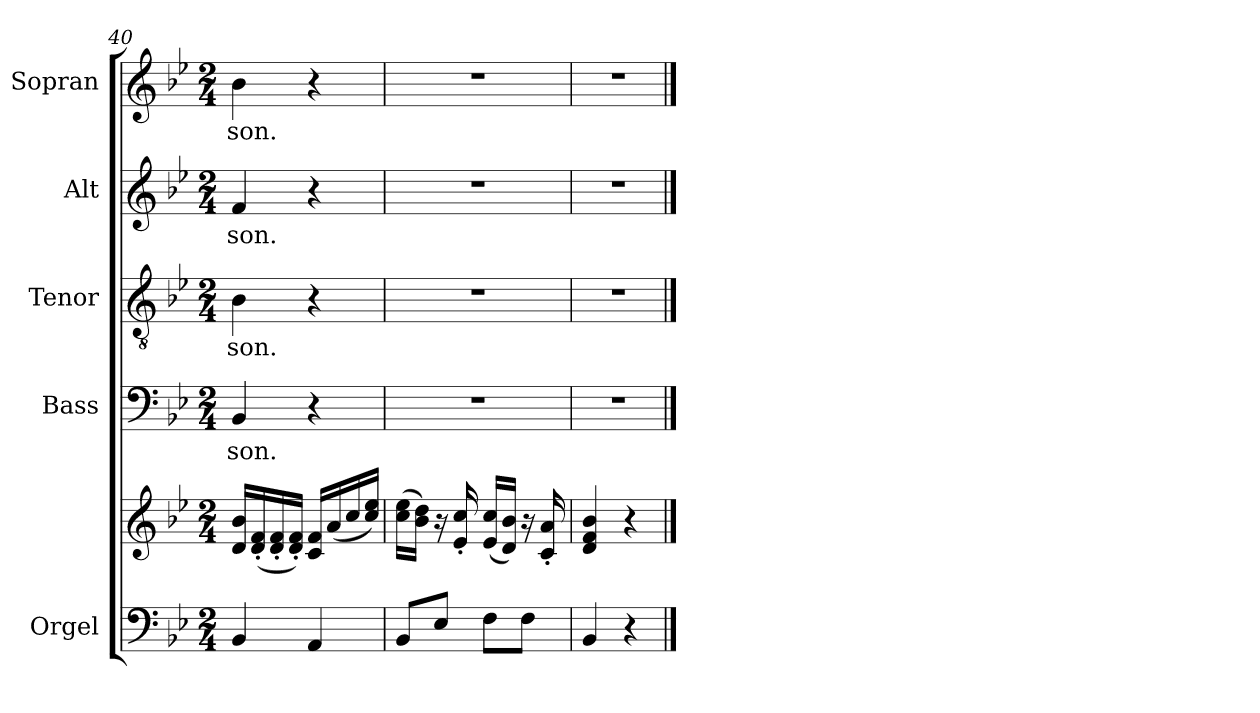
**kern	**kern	**kern	**text	**kern	**text	**kern	**text	**kern	**text
*part5	*part5	*part4	*part4	*part3	*part3	*part2	*part2	*part1	*part1
*staff6	*staff5	*staff4	*staff4	*staff3	*staff3	*staff2	*staff2	*staff1	*staff1
*I"Orgel	*	*I"Bass	*	*I"Tenor	*	*I"Alt	*	*I"Sopran	*
*I'Org.	*	*I'B.	*	*I'T.	*	*I'A.	*	*I'S.	*
*clefF4	*clefG2	*clefF4	*	*clefGv2	*	*clefG2	*	*clefG2	*
*k[b-e-]	*k[b-e-]	*k[b-e-]	*	*k[b-e-]	*	*k[b-e-]	*	*k[b-e-]	*
*B-:	*B-:	*B-:	*	*B-:	*	*B-:	*	*B-:	*
*M2/4	*M2/4	*M2/4	*	*M2/4	*	*M2/4	*	*M2/4	*
=40	=40	=40	=40	=40	=40	=40	=40	=40	=40
!	!	!	!LO:LY:b	!	!LO:LY:b	!	!LO:LY:b	!	!LO:LY:b
4BB-/	16d/ 16b-/LL	4BB-/	-son.	4B-\	-son.	4f/	-son.	4b-\	-son.
.	(<16d/'< 16f/'<	.	.	.	.	.	.	.	.
.	16d/'< 16f/'<	.	.	.	.	.	.	.	.
.	16d/'< 16f/'<JJ)	.	.	.	.	.	.	.	.
4AA/	16c/ 16f/LL	4r	.	4r	.	4r	.	4r	.
.	(<16a/	.	.	.	.	.	.	.	.
.	16cc/	.	.	.	.	.	.	.	.
.	16cc/ 16ee-/JJ)	.	.	.	.	.	.	.	.
=41	=41	=41	=41	=41	=41	=41	=41	=41	=41
8BB-/L	(>16cc\ 16ee-\LL	2r	.	2r	.	2r	.	2r	.
.	16b-\ 16dd\JJ)	.	.	.	.	.	.	.	.
8E-/J	16r	.	.	.	.	.	.	.	.
.	16e-/'< 16cc/'<	.	.	.	.	.	.	.	.
8F\L	(<16e-/ 16cc/LL	.	.	.	.	.	.	.	.
.	16d/ 16b-/JJ)	.	.	.	.	.	.	.	.
8F\J	16r	.	.	.	.	.	.	.	.
.	16c/'< 16a/'<	.	.	.	.	.	.	.	.
=42	=42	=42	=42	=42	=42	=42	=42	=42	=42
4BB-/	4d/ 4f/ 4b-/	2r	.	2r	.	2r	.	2r	.
4r	4r	.	.	.	.	.	.	.	.
==	==	==	==	==	==	==	==	==	==
*-	*-	*-	*-	*-	*-	*-	*-	*-	*-
